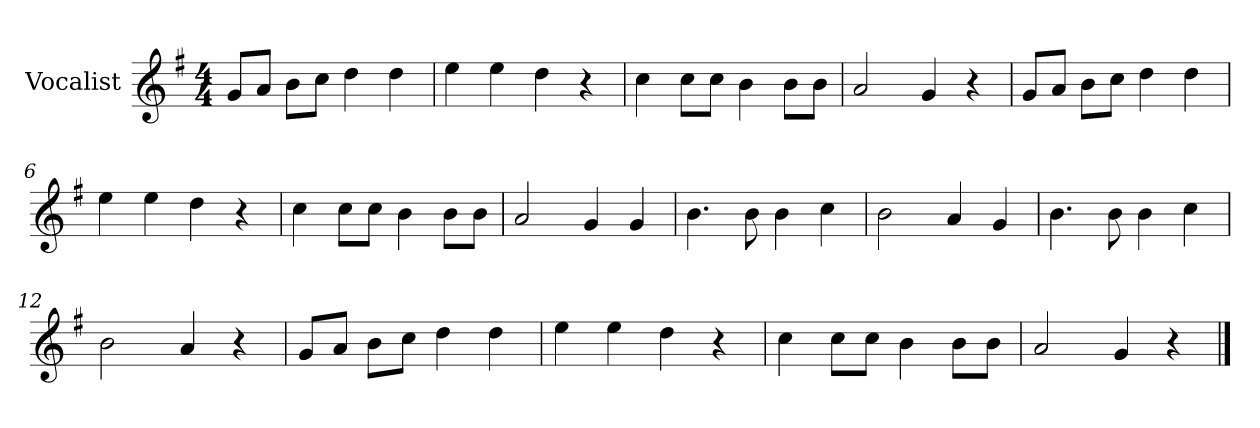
**kern
*part1
*staff1
*I"Vocalist
*k[f#]
*G:
*M4/4
=1
8gL
8aJ
8bL
8ccJ
4dd
4dd
=2
4ee
4ee
4dd
4r
=3
4cc
8ccL
8ccJ
4b
8bL
8bJ
=4
2a
4g
4r
=5
8gL
8aJ
8bL
8ccJ
4dd
4dd
=6
4ee
4ee
4dd
4r
=7
4cc
8ccL
8ccJ
4b
8bL
8bJ
=8
2a
4g
4g
=9
4.b
8b
4b
4cc
=10
2b
4a
4g
=11
4.b
8b
4b
4cc
=12
2b
4a
4r
=13
8gL
8aJ
8bL
8ccJ
4dd
4dd
=14
4ee
4ee
4dd
4r
=15
4cc
8ccL
8ccJ
4b
8bL
8bJ
=16
2a
4g
4r
==
*-
